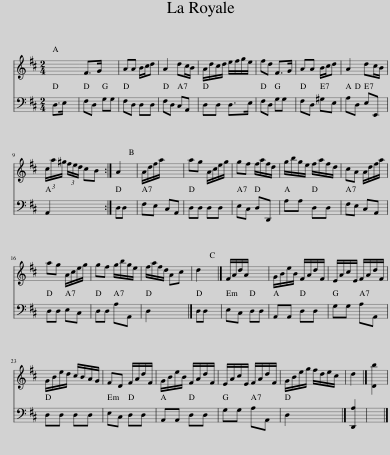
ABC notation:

X:1
%%score 1 2
L:1/8
M:2/4
I:linebreak $
K:D
V:1 treble
V:2 bass
V:1
 x4 | F>G x2 | AA B/c/d | A2 dc/B/ | A/d/c/d/ e/f/g/e/ | %5
 fd F>G | AA B/c/d | A2 dc/B/ |$ (3c/a/^g/ (3f/e/d/ cB :| A2 | %10
 A/d/f/a/ x2 | ag A/c/e/g/ | gf f/a/f/d/ | g/b/g/e/ f/a/f/d/ | cA A/d/f/a/ |$ %15
 ag A/c/e/g/ | gf g/b/g/e/ | f/a/f/d/ Ac | d2 |] F/A/d/A/ x2 | %20
 G/B/e/B/ F/A/d/F/ | E/A/c/E/ F/A/d/F/ |$ G/B/e/d/ c/B/A/G/ | FD F/A/d/F/ | G/B/e/B/ F/A/d/F/ | %25
 E/A/c/E/ F/A/d/F/ | G/B/e/g/ f/d/e/c/ | d2 |] [Db]2 | %29
V:2
 D,>E, x2 | F,D, G,G, | F,D, D,D, | F,D, C,A,, | D,D, D,>E, | %5
 F,D, G,G, | F,D, ^G,E, | A,D, E,E,, |$ A,,2 x2 :| D,D, | %10
 F,E, C,A,, | D,D, D,D, | E,C, D,D,, | A,A, D,D, | F,E, C,A,, |$ %15
 D,D, E,C, | D,D, A,A,, | D,2 x2 | D,D, |] E,C, D,D, | %20
 A,,A,, D,D, | G,G, A,A,, |$ D,D, D,D, | E,C, D,D, | A,,A,, D,D, | %25
 G,G, A,A,, | D,2 x2 | [D,,A,]2 |] x2 | %29
